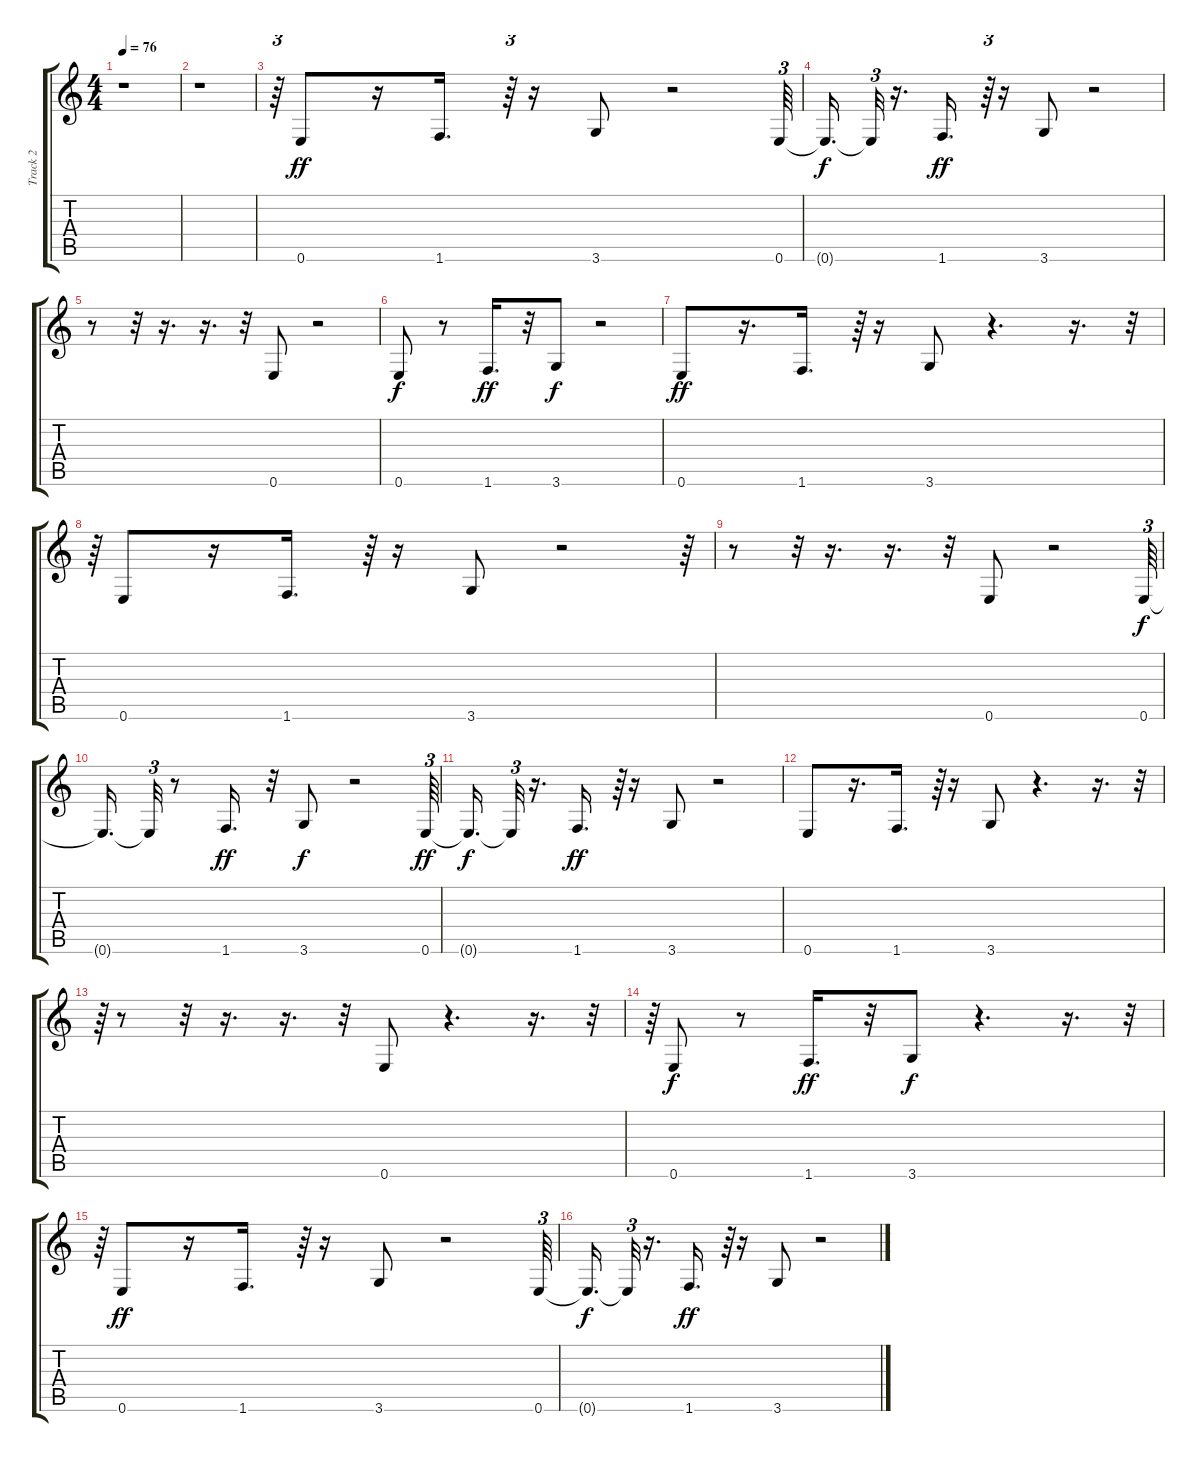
\track ("Track 2" "Track 2") {instrument acousticbass}
\staff {score tabs}
\tuning (E4 B3 G3 D3 A2 E2) {hide}
\ts (4 4)
\tempo 76
\clef g2
\ks c
r.1{dy ff} |
r.1 |
r.64{tu (3 2)} 0.6.8 r.16 1.6.16{d} r.64{tu (3 2)} r.16 3.6.8 r.2 0.6.64{tu (3 2)} |
0.6{t}.16{d dy f} 0.6{t}.32{tu (3 2)} r.16{d} 1.6.16{d dy ff} r.64{tu (3 2)} r.16 3.6.8 r.2 |
r.8 r.32 r.16{d} r.16{d} r.32 0.6.8 r.2 |
0.6.8{dy f} r.8 1.6.16{d dy ff} r.32 3.6.8{dy f} r.2 |
0.6.8{dy ff} r.16{d} 1.6.16{d} r.64{tu (3 2)} r.16 3.6.8 r.4{d} r.16{d} r.32{tu (3 2)} |
r.64{tu (3 2)} 0.6.8 r.16 1.6.16{d} r.64{tu (3 2)} r.16 3.6.8 r.2 r.64{tu (3 2)} |
r.8 r.32{tu (3 2)} r.16{d} r.16{d} r.32 0.6.8 r.2 0.6.64{tu (3 2) dy f} |
0.6{t}.16{d} 0.6{t}.32{tu (3 2)} r.8 1.6.16{d dy ff} r.32 3.6.8{dy f} r.2 0.6.64{tu (3 2) dy ff} |
0.6{t}.16{d dy f} 0.6{t}.32{tu (3 2)} r.16{d} 1.6.16{d dy ff} r.64{tu (3 2)} r.16 3.6.8 r.2 |
0.6.8 r.16{d} 1.6.16{d} r.64{tu (3 2)} r.16 3.6.8 r.4{d} r.16{d} r.32{tu (3 2)} |
r.64{tu (3 2)} r.8 r.32 r.16{d} r.16{d} r.32 0.6.8 r.4{d} r.16{d} r.32{tu (3 2)} |
r.64{tu (3 2)} 0.6.8{dy f} r.8 1.6.16{d dy ff} r.32 3.6.8{dy f} r.4{d} r.16{d} r.32{tu (3 2)} |
r.64{tu (3 2)} 0.6.8{dy ff} r.16 1.6.16{d} r.64{tu (3 2)} r.16 3.6.8 r.2 0.6.64{tu (3 2)} |
0.6{t}.16{d dy f} 0.6{t}.32{tu (3 2)} r.16{d} 1.6.16{d dy ff} r.64{tu (3 2)} r.16 3.6.8 r.2
